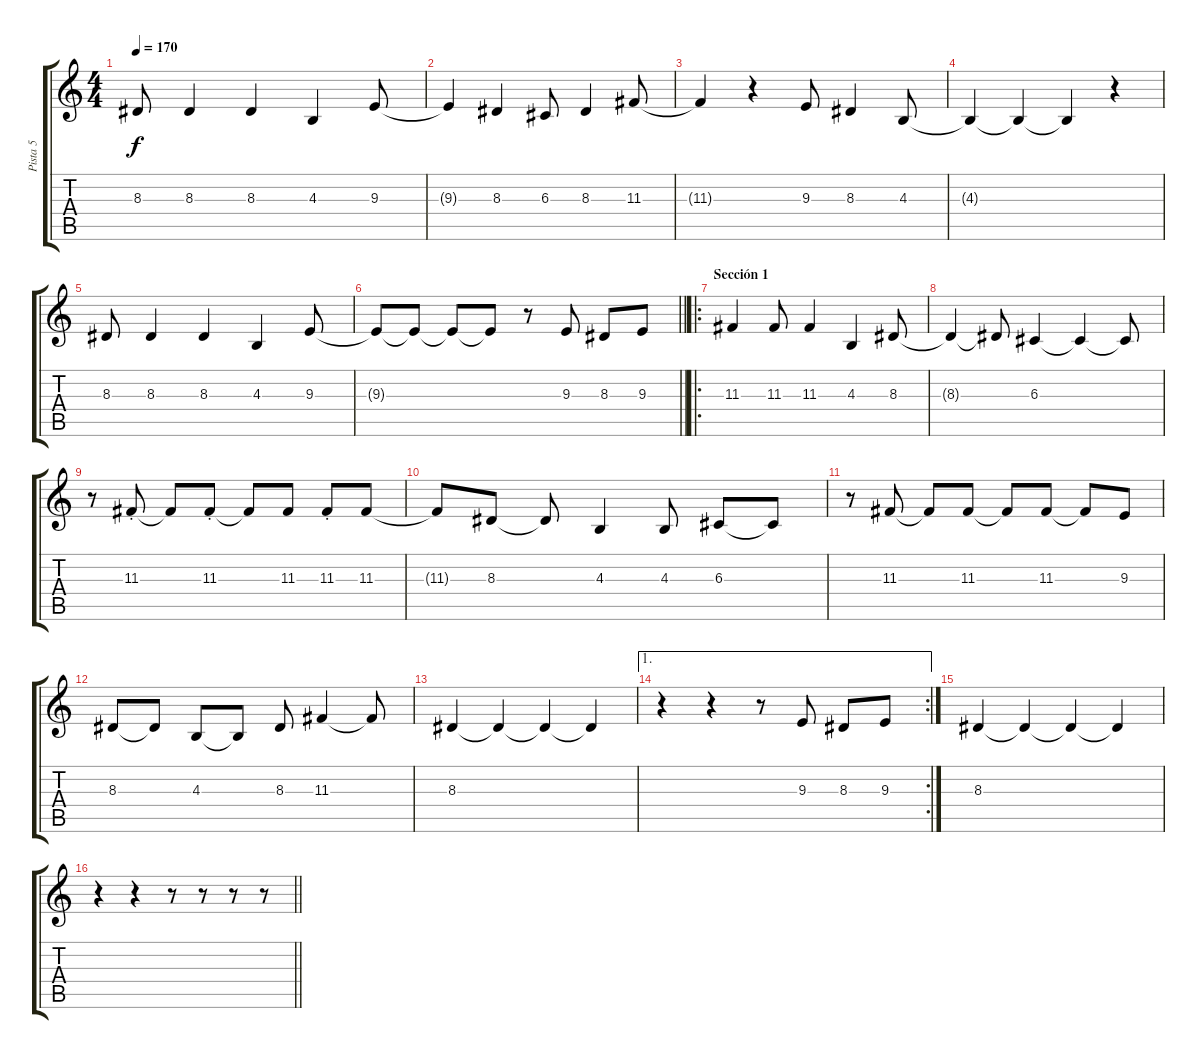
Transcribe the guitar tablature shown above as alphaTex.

\track ("Pista 5" "Pista 5") {instrument altosax}
\staff {score tabs}
\tuning (E4 B3 G3 D3 A2 E2) {hide}
\ts (4 4)
\tempo 170
\clef g2
\ks c
8.3.8{dy f} 8.3.4 8.3.4 4.3.4 9.3.8 |
9.3{t}.4 8.3.4 6.3.8 8.3.4 11.3.8 |
11.3{t}.4 r.4 9.3.8 8.3.4 4.3.8 |
4.3{t}.4 4.3{t}.4 4.3{t}.4 r.4 |
8.3.8 8.3.4 8.3.4 4.3.4 9.3.8 |
\barLineRight lightlight
9.3{t}.8 9.3{t}.8 9.3{t}.8 9.3{t}.8 r.8 9.3.8 8.3.8 9.3.8 |
\ro
\section ("" "Sección 1")
11.3.4 11.3.8 11.3.4 4.3.4 8.3.8 |
8.3{t}.4 8.3{t}.8 6.3.4 6.3{t}.4 6.3{t}.8 |
r.8 11.3{st}.8 11.3{t}.8 11.3{st}.8 11.3{t}.8 11.3.8 11.3{st}.8 11.3.8 |
11.3{t}.8 8.3.8 8.3{t}.8 4.3.4 4.3.8 6.3.8 6.3{t}.8 |
r.8 11.3.8 11.3{t}.8 11.3.8 11.3{t}.8 11.3.8 11.3{t}.8 9.3.8 |
8.3.8 8.3{t}.8 4.3.8 4.3{t}.8 8.3.8 11.3.4 11.3{t}.8 |
8.3.4 8.3{t}.4 8.3{t}.4 8.3{t}.4 |
\ae 1
\rc 2
r.4 r.4 r.8 9.3.8 8.3.8 9.3.8 |
8.3.4 8.3{t}.4 8.3{t}.4 8.3{t}.4 |
\barLineRight lightlight
r.4 r.4 r.8 r.8 r.8 r.8
